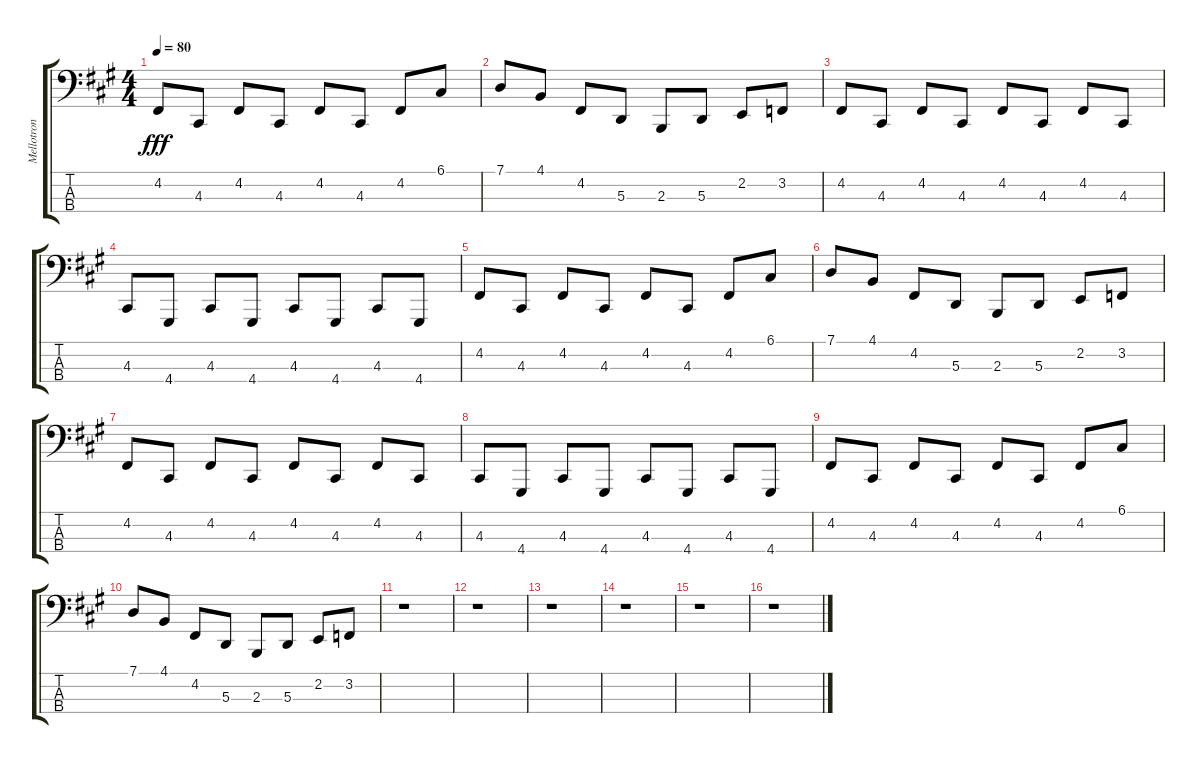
\track ("Mellotron (LH)" "Mellotron ") {instrument clavinet}
\staff {score tabs}
\tuning (G2 D2 A1 E1) {hide}
\ts (4 4)
\tempo 80
\clef f4
\ks a
4.2.8{dy fff} 4.3.8 4.2.8 4.3.8 4.2.8 4.3.8 4.2.8 6.1.8 |
7.1.8 4.1.8 4.2.8 5.3.8 2.3.8 5.3.8 2.2.8 3.2.8 |
4.2.8 4.3.8 4.2.8 4.3.8 4.2.8 4.3.8 4.2.8 4.3.8 |
4.3.8 4.4.8 4.3.8 4.4.8 4.3.8 4.4.8 4.3.8 4.4.8 |
4.2.8 4.3.8 4.2.8 4.3.8 4.2.8 4.3.8 4.2.8 6.1.8 |
7.1.8 4.1.8 4.2.8 5.3.8 2.3.8 5.3.8 2.2.8 3.2.8 |
4.2.8 4.3.8 4.2.8 4.3.8 4.2.8 4.3.8 4.2.8 4.3.8 |
4.3.8 4.4.8 4.3.8 4.4.8 4.3.8 4.4.8 4.3.8 4.4.8 |
4.2.8 4.3.8 4.2.8 4.3.8 4.2.8 4.3.8 4.2.8 6.1.8 |
7.1.8 4.1.8 4.2.8 5.3.8 2.3.8 5.3.8 2.2.8 3.2.8 |
r.1 |
r.1 |
r.1 |
r.1 |
r.1 |
r.1
